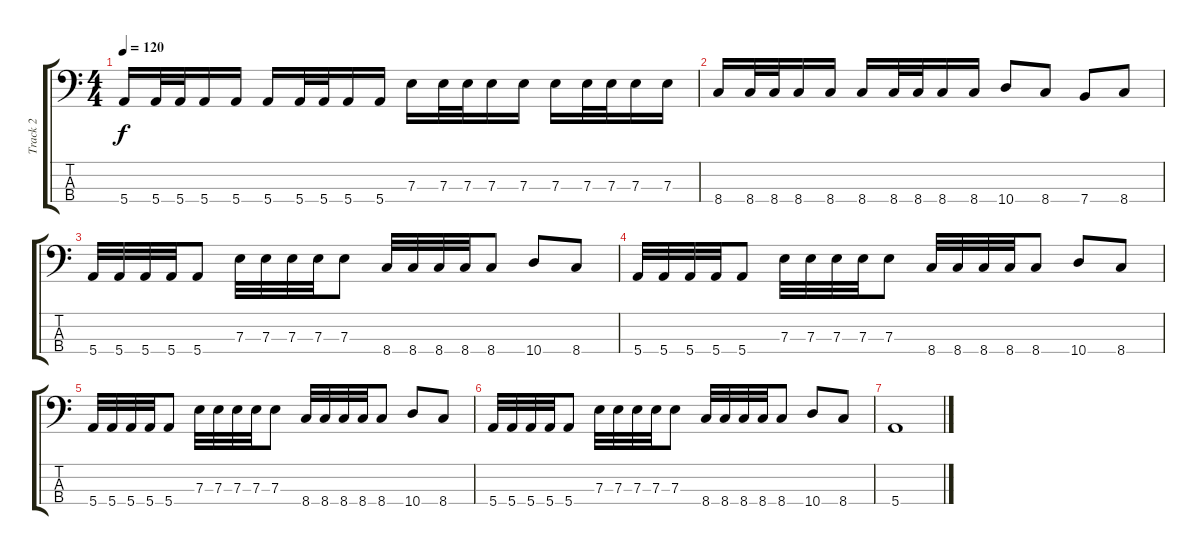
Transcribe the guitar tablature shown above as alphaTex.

\track ("Track 2" "Track 2") {instrument electricbassfinger}
\staff {score tabs}
\tuning (G2 D2 A1 E1) {hide}
\ts (4 4)
\tempo 120
\clef f4
\ks c
5.4.16{dy f} 5.4.32 5.4.32 5.4.16 5.4.16 5.4.16 5.4.32 5.4.32 5.4.16 5.4.16 7.3.16 7.3.32 7.3.32 7.3.16 7.3.16 7.3.16 7.3.32 7.3.32 7.3.16 7.3.16 |
8.4.16 8.4.32 8.4.32 8.4.16 8.4.16 8.4.16 8.4.32 8.4.32 8.4.16 8.4.16 10.4.8 8.4.8 7.4.8 8.4.8 |
5.4.32 5.4.32 5.4.32 5.4.32 5.4.8 7.3.32 7.3.32 7.3.32 7.3.32 7.3.8 8.4.32 8.4.32 8.4.32 8.4.32 8.4.8 10.4.8 8.4.8 |
5.4.32 5.4.32 5.4.32 5.4.32 5.4.8 7.3.32 7.3.32 7.3.32 7.3.32 7.3.8 8.4.32 8.4.32 8.4.32 8.4.32 8.4.8 10.4.8 8.4.8 |
5.4.32 5.4.32 5.4.32 5.4.32 5.4.8 7.3.32 7.3.32 7.3.32 7.3.32 7.3.8 8.4.32 8.4.32 8.4.32 8.4.32 8.4.8 10.4.8 8.4.8 |
5.4.32 5.4.32 5.4.32 5.4.32 5.4.8 7.3.32 7.3.32 7.3.32 7.3.32 7.3.8 8.4.32 8.4.32 8.4.32 8.4.32 8.4.8 10.4.8 8.4.8 |
5.4.1
